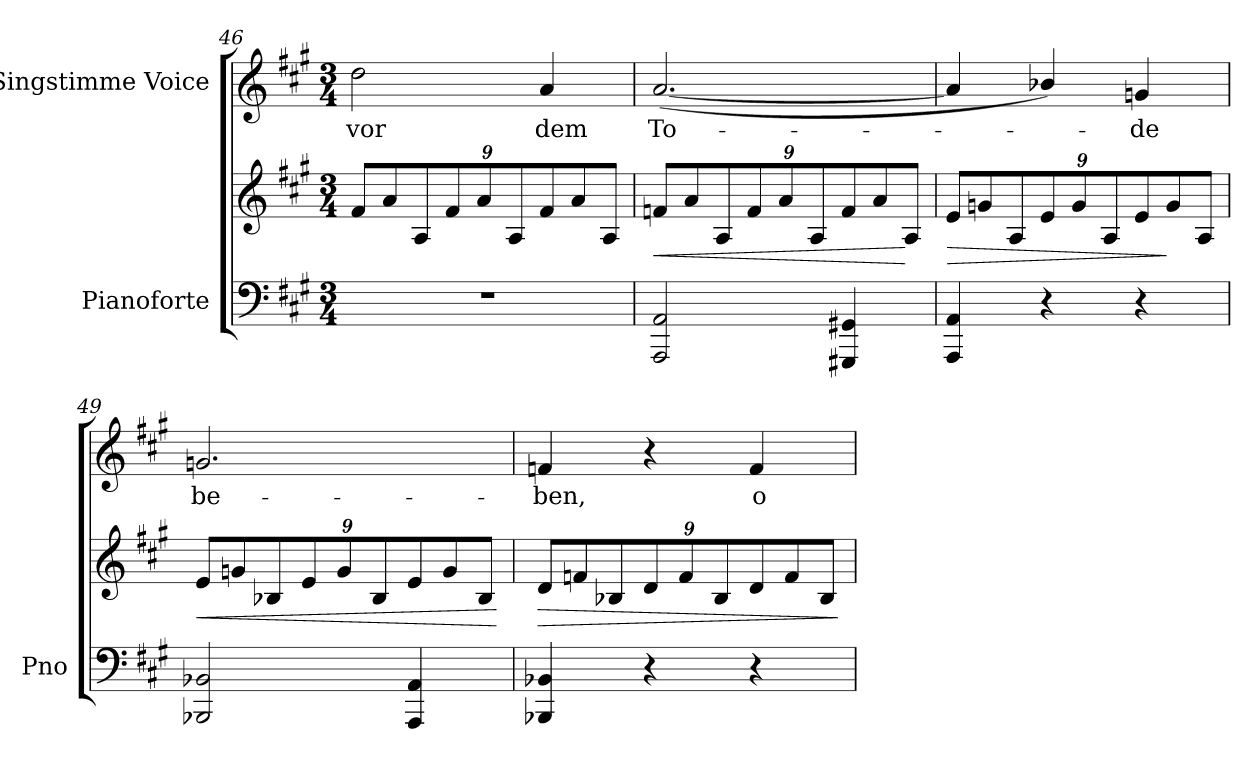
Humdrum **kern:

**kern	**kern	**dynam	**kern	**text
*part2	*part2	*part2	*part1	*part1
*staff3	*staff2	*staff2/3	*staff1	*staff1
*I"Pianoforte	*	*	*I"Singstimme Voice	*
*I'Pno	*	*	*	*
*clefF4	*clefG2	*	*clefG2	*
*k[f#c#g#]	*k[f#c#g#]	*	*k[f#c#g#]	*
*M3/4	*M3/4	*	*M3/4	*
=46	=46	=46	=46	=46
2.r	12f#/L	.	2dd\	vor
.	12a/	.	.	.
.	12A/	.	.	.
.	12f#/	.	.	.
.	12a/	.	.	.
.	12A/	.	.	.
.	12f#/	.	4a/	dem
.	12a/	.	.	.
.	12A/J	.	.	.
=47	=47	=47	=47	=47
!	!	!LO:HP:b	!	!
2AAA/ 2AA/	12fn/L	<	(<[2.a/	To-
.	12a/	.	.	.
.	12A/	.	.	.
.	12f/	.	.	.
.	12a/	.	.	.
.	12A/	.	.	.
4GGG#X/ 4GG#X/	12f/	.	.	.
.	12a/	.	.	.
.	12A/J	[	.	.
=48	=48	=48	=48	=48
!	!	!LO:HP:b	!	!
4AAA/ 4AA/	12e/L	>	4a/]	.
.	12gn/	.	.	.
.	12A/	.	.	.
4r	12e/	.	4b-X/)	.
.	12g/	.	.	.
.	12A/	.	.	.
4r	12e/	.	4gn/	-de
.	12g/	]	.	.
.	12A/J	.	.	.
=49	=49	=49	=49	=49
!	!	!LO:HP:b	!	!
2BBB-X/ 2BB-X/	12e/L	<	2.gn/	be-
.	12gn/	.	.	.
.	12B-X/	.	.	.
.	12e/	.	.	.
.	12g/	.	.	.
.	12B-/	.	.	.
4AAA/ 4AA/	12e/	.	.	.
.	12g/	.	.	.
.	12B-/J	.	.	.
.	.	[	.	.
=50	=50	=50	=50	=50
!	!	!LO:HP:b	!	!
4BBB-X/ 4BB-X/	12d/L	>	4fn/	-ben,
.	12fn/	.	.	.
.	12B-X/	.	.	.
4r	12d/	.	4r	.
.	12f/	.	.	.
.	12B-/	.	.	.
4r	12d/	.	4f/	o
.	12f/	.	.	.
.	12B-/J	.	.	.
.	.	]	.	.
=	=	=	=	=
*-	*-	*-	*-	*-
